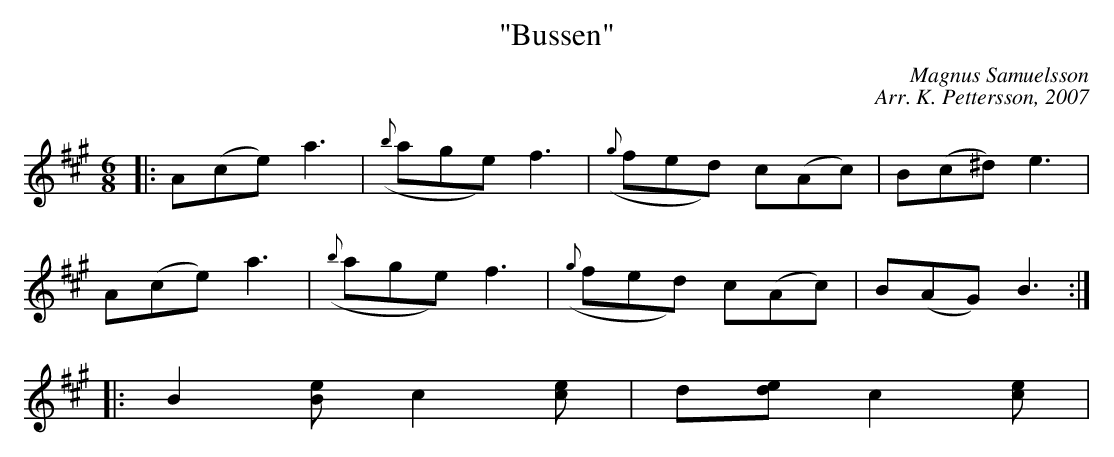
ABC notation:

X:1
T:"Bussen"
C:Magnus Samuelsson
C:Arr. K. Pettersson, 2007
M:6/8
L:1/8
K:A
|: A(ce) a3 | ({b}age) f3 | ({g}fed) c(Ac) | B(c^d) e3 |
 A(ce) a3 | ({b}age) f3 | ({g}fed) c(Ac) | B(AG) B3:|
|: B2[Be] c2[ce] | d[de] c2[ce] |
 | :|
